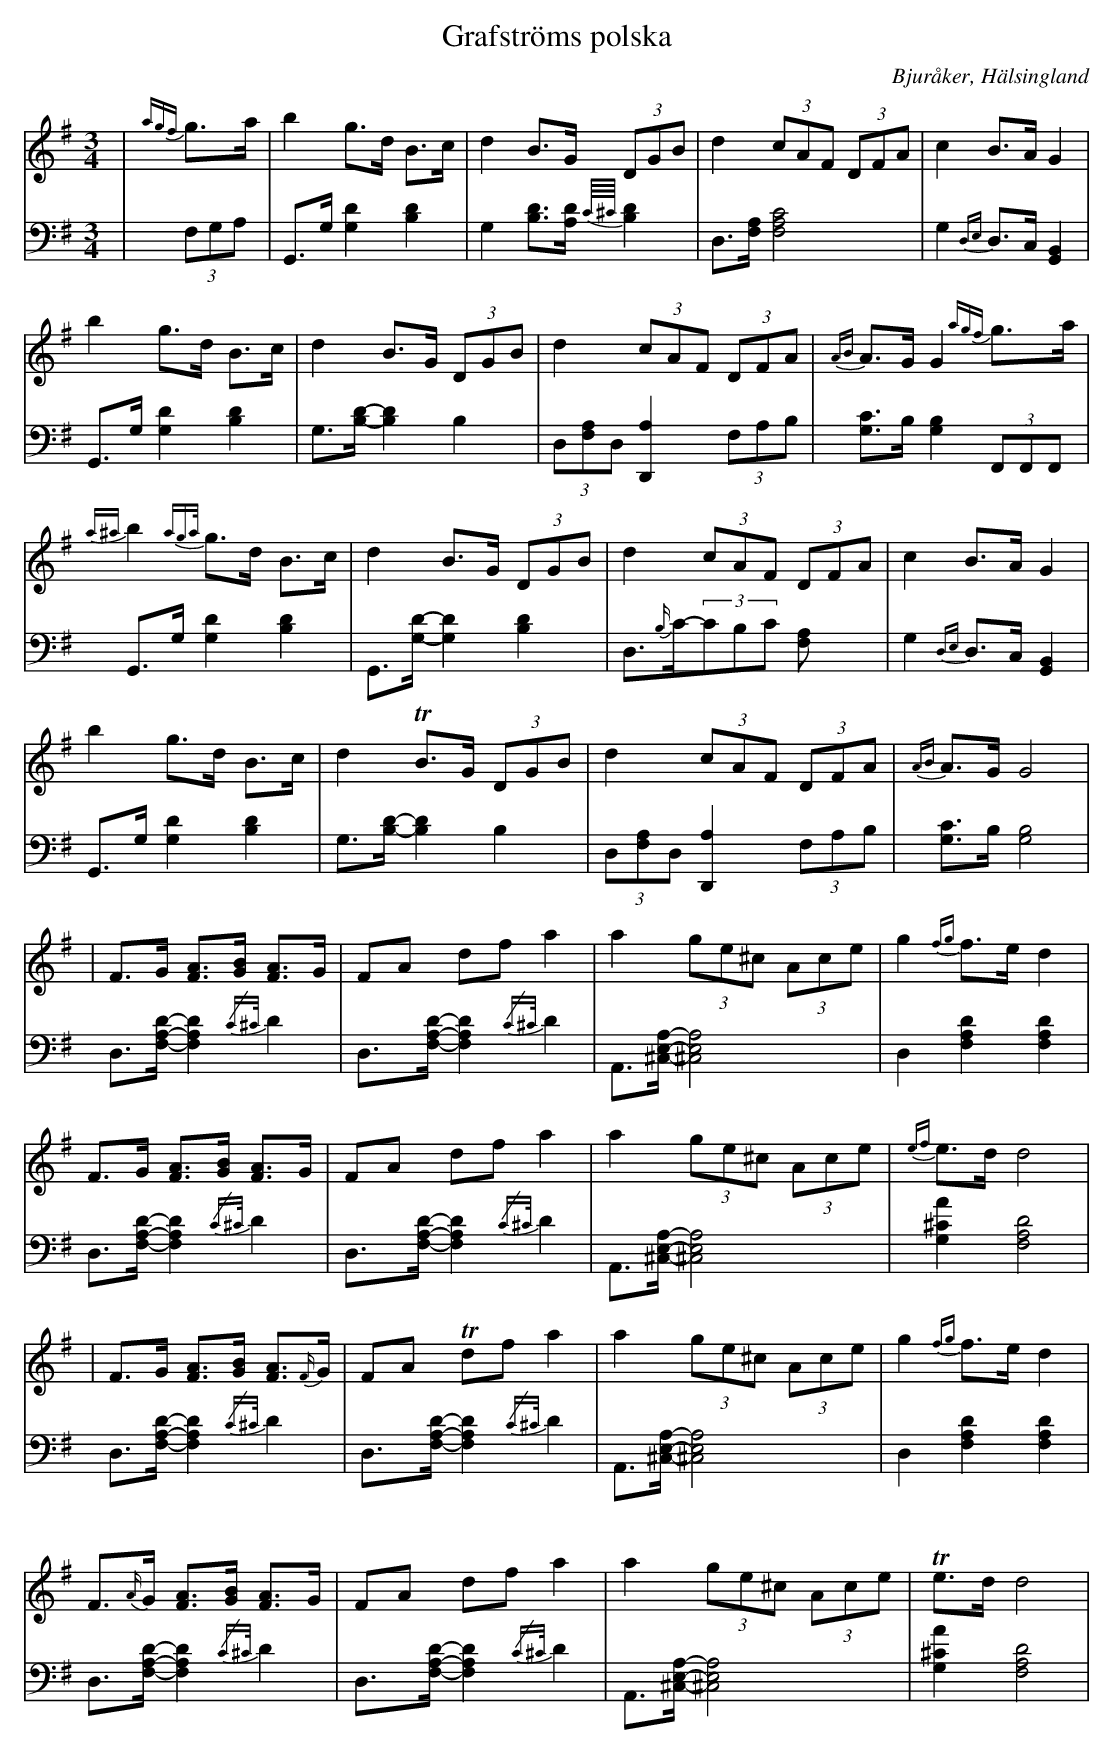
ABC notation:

X:1
T: Grafströms polska
O: Bjuråker, Hälsingland
M: 3/4
L: 1/8
K: G
V:1
V:2
V: 1
|{agf}g>a|b2 g>d B>c|d2 B>G (3DGB|d2 (3cAF (3DFA|c2 B>A G2|
b2 g>d B>c|d2 B>G (3DGB|d2 (3cAF (3DFA|{AB}A>G G2 {agf}g>a|
{a^a}b2 {aga/}g>d B>c|d2 B>G (3DGB|d2 (3cAF (3DFA|c2 B>A G2|
b2 g>d B>c|d2 TB>G (3DGB|d2 (3cAF (3DFA|{AB}A>G G4|
|F>G [FA]>[GB] [FA]>G |FA df a2 |a2 (3ge^c (3Ace |g2 {fg}f>e d2 |
F>G [FA]>[GB] [FA]>G |FA df a2 |a2 (3ge^c (3Ace |{ef}e>d d4|
|F>G [FA]>[GB] [FA]>{F/}G |FA Tdf a2 |a2 (3ge^c (3Ace |g2 {fg}f>e d2 |
F>{A/}G [FA]>[GB] [FA]>G |FA df a2 |a2 (3ge^c (3Ace |Te>d d4|
V:2 clef=bass
|(3F,G,A, | G,,>G, [G,2D2] [B,2D2]|G,2 [B,D]>[A,D] {C//^C//}[B,D]2|D,>[F,A,] [F,4A,4C4]| G,2 {D,E,}D,>C, [G,,2B,,2]|
 G,,>G, [G,2D2] [B,2D2]|G,>[B,D]-[B,2D2] B,2|(3D,[F,A,]D, [D,,2A,2] (3F,A,B,| [G,C]>B, [G,2B,2](3F,,F,,F,,|
G,,>G, [G,2D2] [B,2D2]|G,,>[G,D]-[G,2D2] [B,2D2]|D,>{B,/}C-(3CB,C [F,2A,]| G,2 {D,E,}D,>C, [G,,2B,,2]|
 G,,>G, [G,2D2] [B,2D2]|G,>[B,D]-[B,2D2] B,2|(3D,[F,A,]D, [D,,2A,2] (3F,A,B,| [G,C]>B, [G,4B,4]|
D,>[F,A,D]-[F,2A,2D2] {/C^C/}D2|D,>[F,A,D]-[F,2A,2D2] {/C^C/}D2| A,,>[^C,E,A,]-[^C,4E,4A,4]|D,2 [F,2A,2D2] [F,2A,2D2] |
D,>[F,A,D]-[F,2A,2D2] {/C^C/}D2| D,>[F,A,D]-[F,2A,2D2] {/C^C/}D2| A,,>[^C,E,A,]-[^C,4E,4A,4]| [G,2A2^C2] [F,4A,4D4]|
D,>[F,A,D]-[F,2A,2D2] {/C^C/}D2|D,>[F,A,D]-[F,2A,2D2] {/C^C/}D2| A,,>[^C,E,A,]-[^C,4E,4A,4]|D,2 [F,2A,2D2] [F,2A,2D2] |
D,>[F,A,D]-[F,2A,2D2] {/C^C/}D2| D,>[F,A,D]-[F,2A,2D2] {/C^C/}D2| A,,>[^C,E,A,]-[^C,4E,4A,4]| [G,2A2^C2] [F,4A,4D4]|
